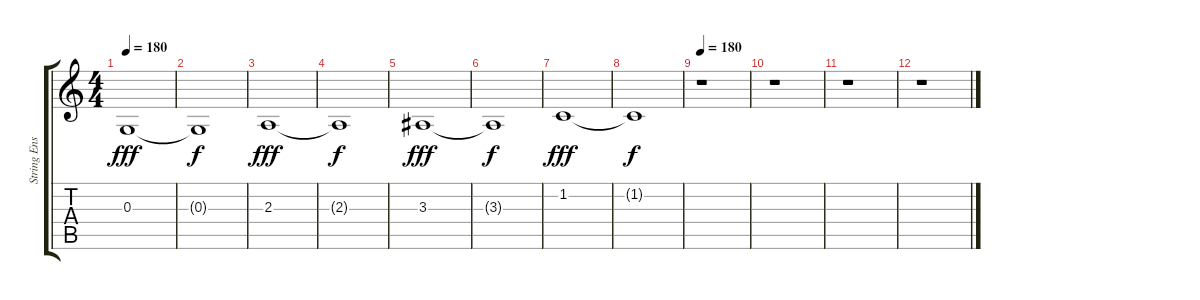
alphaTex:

\track ("String Ensemble" "String Ens") {instrument stringensemble1}
\staff {score tabs}
\tuning (E4 B3 G3 D3 A2 E2) {hide}
\ts (4 4)
\tempo 180
\clef g2
\ks c
0.3.1{dy fff} |
0.3{t}.1{dy f} |
2.3.1{dy fff} |
2.3{t}.1{dy f} |
3.3.1{dy fff} |
3.3{t}.1{dy f} |
1.2.1{dy fff} |
1.2{t}.1{dy f} |
\tempo 180
r.1 |
r.1 |
r.1 |
r.1
